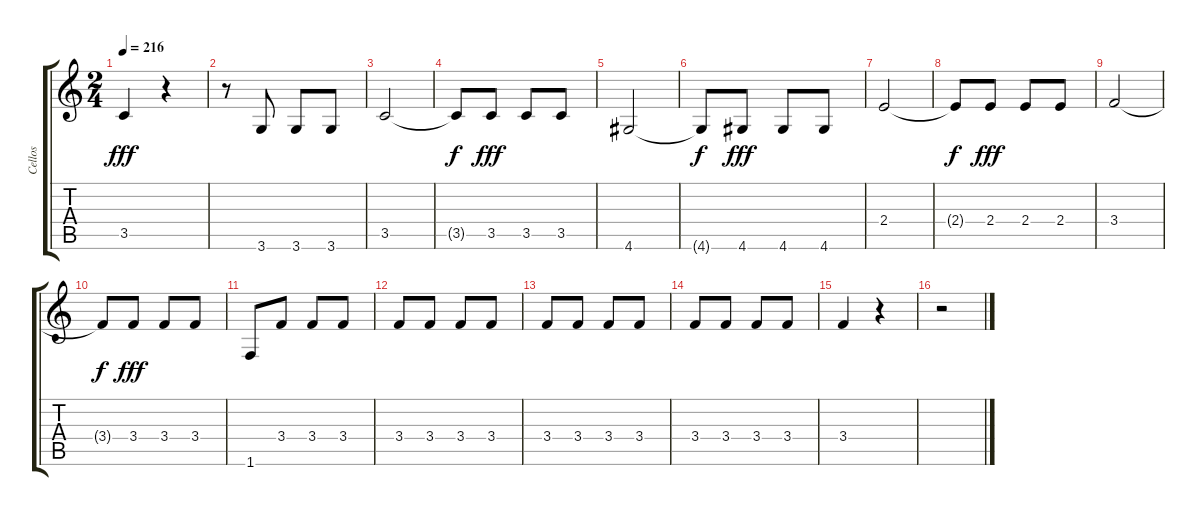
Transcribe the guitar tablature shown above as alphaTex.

\track ("Cellos" "Cellos") {instrument contrabass}
\staff {score tabs}
\tuning (E4 B3 G3 D3 A2 E2) {hide}
\ts (2 4)
\tempo 216
\clef g2
\ks c
3.5.4{dy fff} r.4 |
r.8 3.6.8 3.6.8 3.6.8 |
3.5.2 |
3.5{t}.8{dy f} 3.5.8{dy fff} 3.5.8 3.5.8 |
4.6.2 |
4.6{t}.8{dy f} 4.6.8{dy fff} 4.6.8 4.6.8 |
2.4.2 |
2.4{t}.8{dy f} 2.4.8{dy fff} 2.4.8 2.4.8 |
3.4.2 |
3.4{t}.8{dy f} 3.4.8{dy fff} 3.4.8 3.4.8 |
1.6.8 3.4.8 3.4.8 3.4.8 |
3.4.8 3.4.8 3.4.8 3.4.8 |
3.4.8 3.4.8 3.4.8 3.4.8 |
3.4.8 3.4.8 3.4.8 3.4.8 |
3.4.4 r.4 |
r.2
